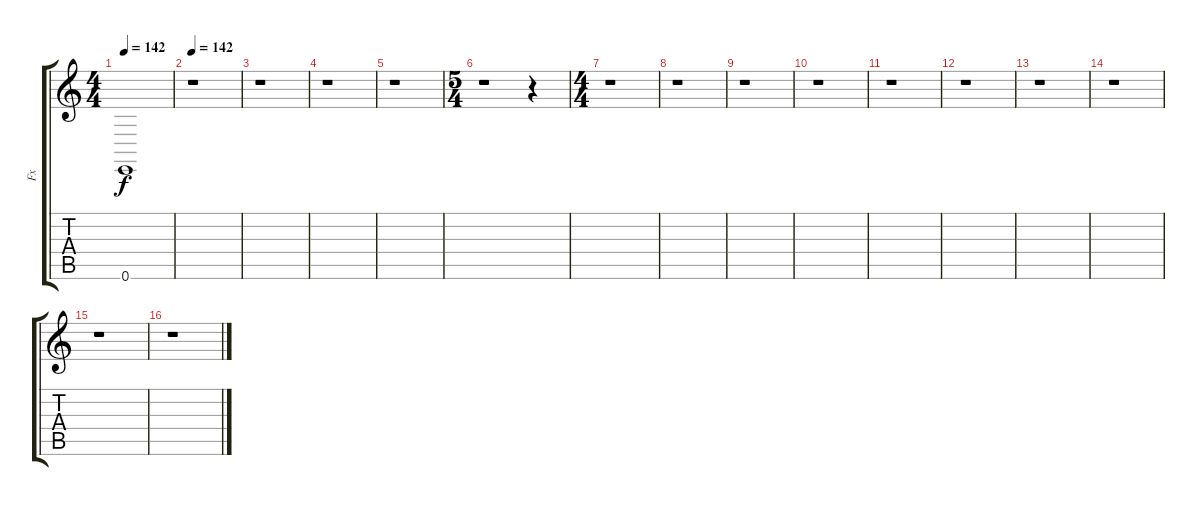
\track ("Fx" "Fx") {instrument fx4atmosphere}
\staff {score tabs}
\tuning (E4 B3 G3 D3 A2 E2) {hide}
\ts (4 4)
\tempo 142
\clef g2
\ks c
0.6{t}.1{dy f} |
\tempo 142
r.1 |
r.1 |
r.1 |
r.1 |
\ts (5 4)
r.1 r.4 |
\ts (4 4)
r.1 |
r.1 |
r.1 |
r.1 |
r.1 |
r.1 |
r.1 |
r.1 |
r.1 |
r.1
